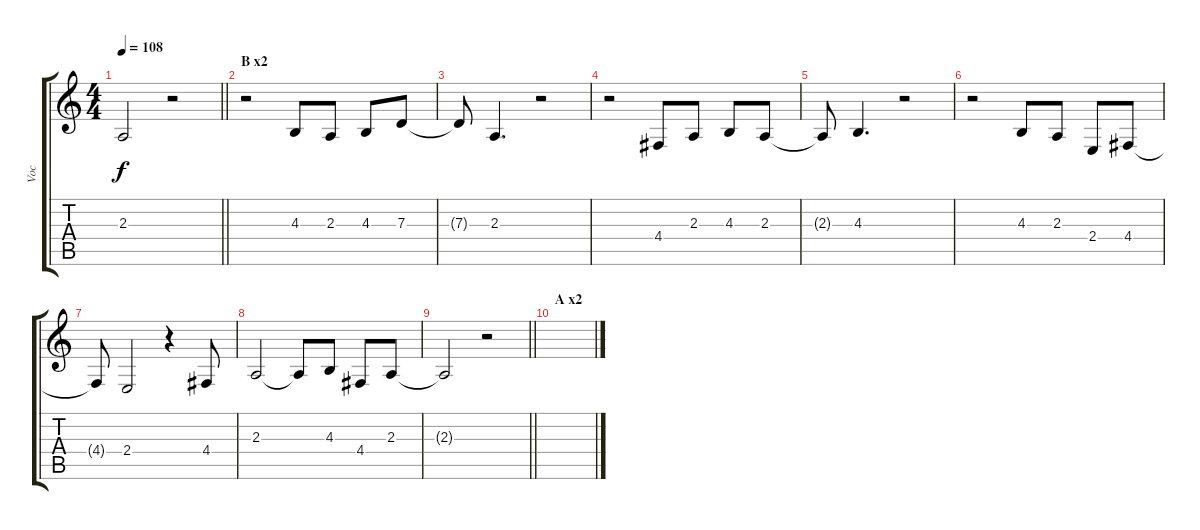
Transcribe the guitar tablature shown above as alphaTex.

\track ("Voc" "Voc") {instrument synthbrass1}
\staff {score tabs}
\tuning (E4 B3 G3 D3 A2 E2) {hide}
\ts (4 4)
\tempo 108
\clef g2
\barLineRight lightlight
\ks c
2.3{t}.2{dy f} r.2 |
\section ("" "B x2")
r.2 4.3.8 2.3.8 4.3.8 7.3.8 |
7.3{t}.8 2.3.4{d} r.2 |
r.2 4.4.8 2.3.8 4.3.8 2.3.8 |
2.3{t}.8 4.3.4{d} r.2 |
r.2 4.3.8 2.3.8 2.4.8 4.4.8 |
4.4{t}.8 2.4.2 r.4 4.4.8 |
2.3.2 2.3{t}.8 4.3.8 4.4.8 2.3.8 |
\barLineRight lightlight
2.3{t}.2 r.2 |
\section ("" "A x2")
